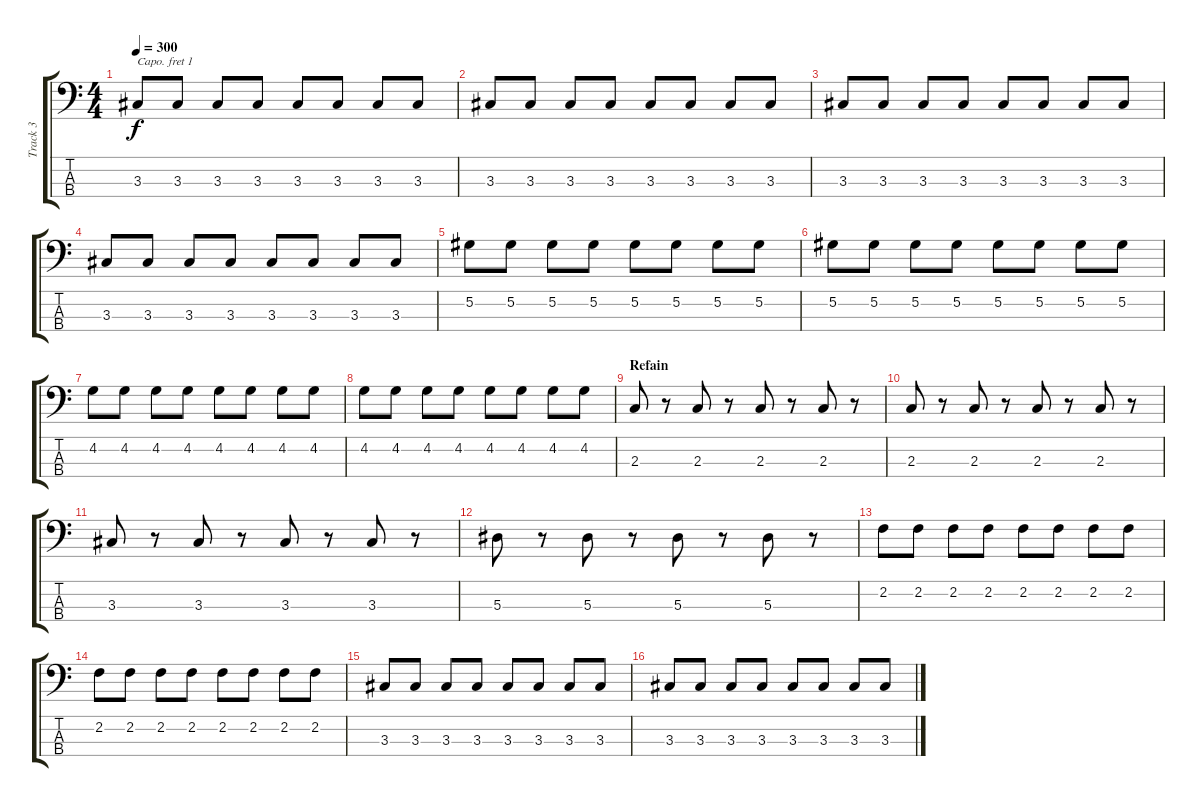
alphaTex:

\track ("Track 3" "Track 3") {instrument electricbassfinger}
\staff {score tabs}
\capo 1
\tuning (G2 D2 A1 E1) {hide}
\ts (4 4)
\tempo 300
\clef f4
\ks c
3.3.8{dy f} 3.3.8 3.3.8 3.3.8 3.3.8 3.3.8 3.3.8 3.3.8 |
3.3.8 3.3.8 3.3.8 3.3.8 3.3.8 3.3.8 3.3.8 3.3.8 |
3.3.8 3.3.8 3.3.8 3.3.8 3.3.8 3.3.8 3.3.8 3.3.8 |
3.3.8 3.3.8 3.3.8 3.3.8 3.3.8 3.3.8 3.3.8 3.3.8 |
5.2.8 5.2.8 5.2.8 5.2.8 5.2.8 5.2.8 5.2.8 5.2.8 |
5.2.8 5.2.8 5.2.8 5.2.8 5.2.8 5.2.8 5.2.8 5.2.8 |
4.2.8 4.2.8 4.2.8 4.2.8 4.2.8 4.2.8 4.2.8 4.2.8 |
4.2.8 4.2.8 4.2.8 4.2.8 4.2.8 4.2.8 4.2.8 4.2.8 |
\section ("" "Refain")
2.3.8 r.8 2.3.8 r.8 2.3.8 r.8 2.3.8 r.8 |
2.3.8 r.8 2.3.8 r.8 2.3.8 r.8 2.3.8 r.8 |
3.3.8 r.8 3.3.8 r.8 3.3.8 r.8 3.3.8 r.8 |
5.3.8 r.8 5.3.8 r.8 5.3.8 r.8 5.3.8 r.8 |
2.2.8 2.2.8 2.2.8 2.2.8 2.2.8 2.2.8 2.2.8 2.2.8 |
2.2.8 2.2.8 2.2.8 2.2.8 2.2.8 2.2.8 2.2.8 2.2.8 |
3.3.8 3.3.8 3.3.8 3.3.8 3.3.8 3.3.8 3.3.8 3.3.8 |
3.3.8 3.3.8 3.3.8 3.3.8 3.3.8 3.3.8 3.3.8 3.3.8
